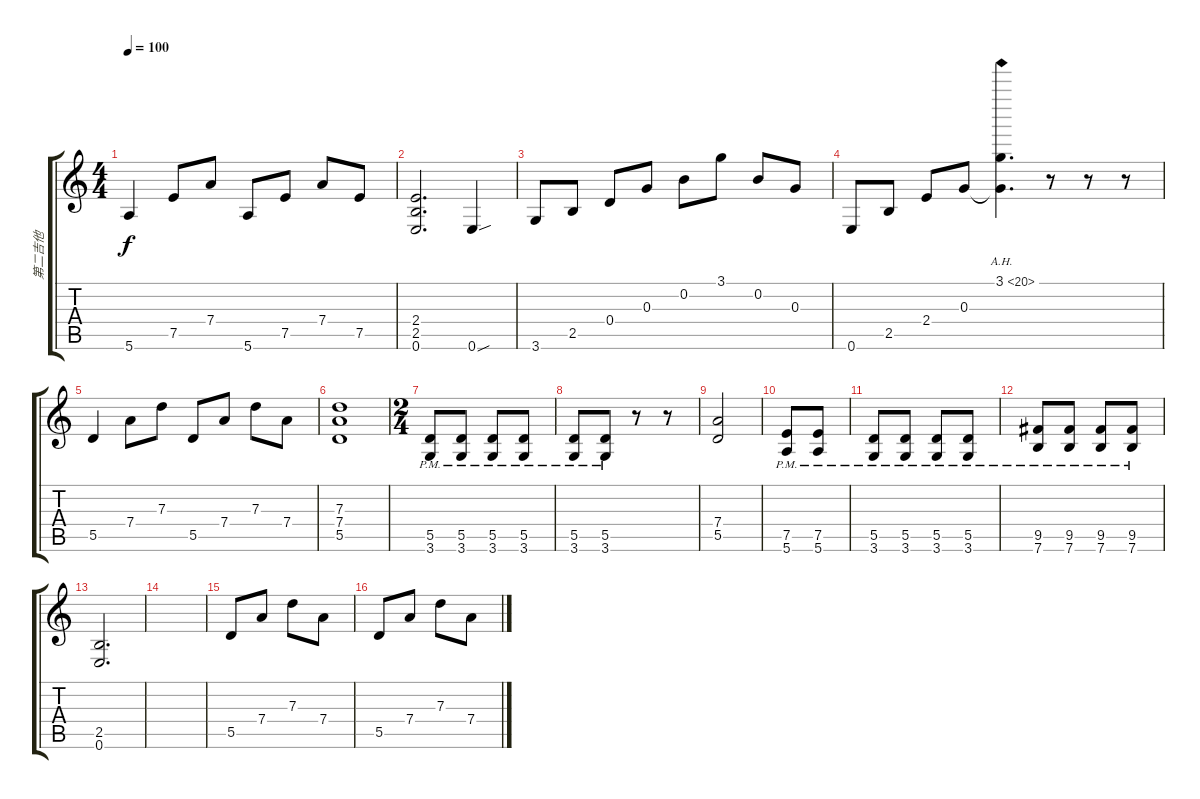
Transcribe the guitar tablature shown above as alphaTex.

\track ("第二吉他" "第二吉他") {instrument electricguitarclean}
\staff {score tabs}
\tuning (E4 B3 G3 D3 A2 E2) {hide}
\ts (4 4)
\tempo 100
\clef g2
\ks c
5.6.4{dy f} 7.5.8 7.4.8 5.6.8 7.5.8 7.4.8 7.5.8 |
(2.4 2.5 0.6).2{d} 0.6{sou}.4 |
3.6.8 2.5.8 0.4.8 0.3.8 0.2.8 3.1.8 0.2.8 0.3.8 |
0.6.8 2.5.8 2.4.8 0.3.8 (3.1{ah 17} 0.3{t}).4{d} r.8 r.8 r.8 |
5.5.4 7.4.8 7.3.8 5.5.8 7.4.8 7.3.8 7.4.8 |
(7.3 7.4 5.5).1 |
\ts (2 4)
(5.5{pm} 3.6{pm}).8 (5.5{pm} 3.6{pm}).8 (5.5{pm} 3.6{pm}).8 (5.5{pm} 3.6{pm}).8 |
(5.5{pm} 3.6{pm}).8 (5.5{pm} 3.6{pm}).8 r.8 r.8 |
(7.4 5.5).2 |
(7.5{pm} 5.6{pm}).8 (7.5{pm} 5.6{pm}).8 |
(5.5{pm} 3.6{pm}).8 (5.5{pm} 3.6{pm}).8 (5.5{pm} 3.6{pm}).8 (5.5{pm} 3.6{pm}).8 |
(9.5{pm} 7.6{pm}).8 (9.5{pm} 7.6{pm}).8 (9.5{pm} 7.6{pm}).8 (9.5{pm} 7.6{pm}).8 |
(2.5 0.6).2{d} |
|
5.5.8 7.4.8 7.3.8 7.4.8 |
5.5.8 7.4.8 7.3.8 7.4.8
